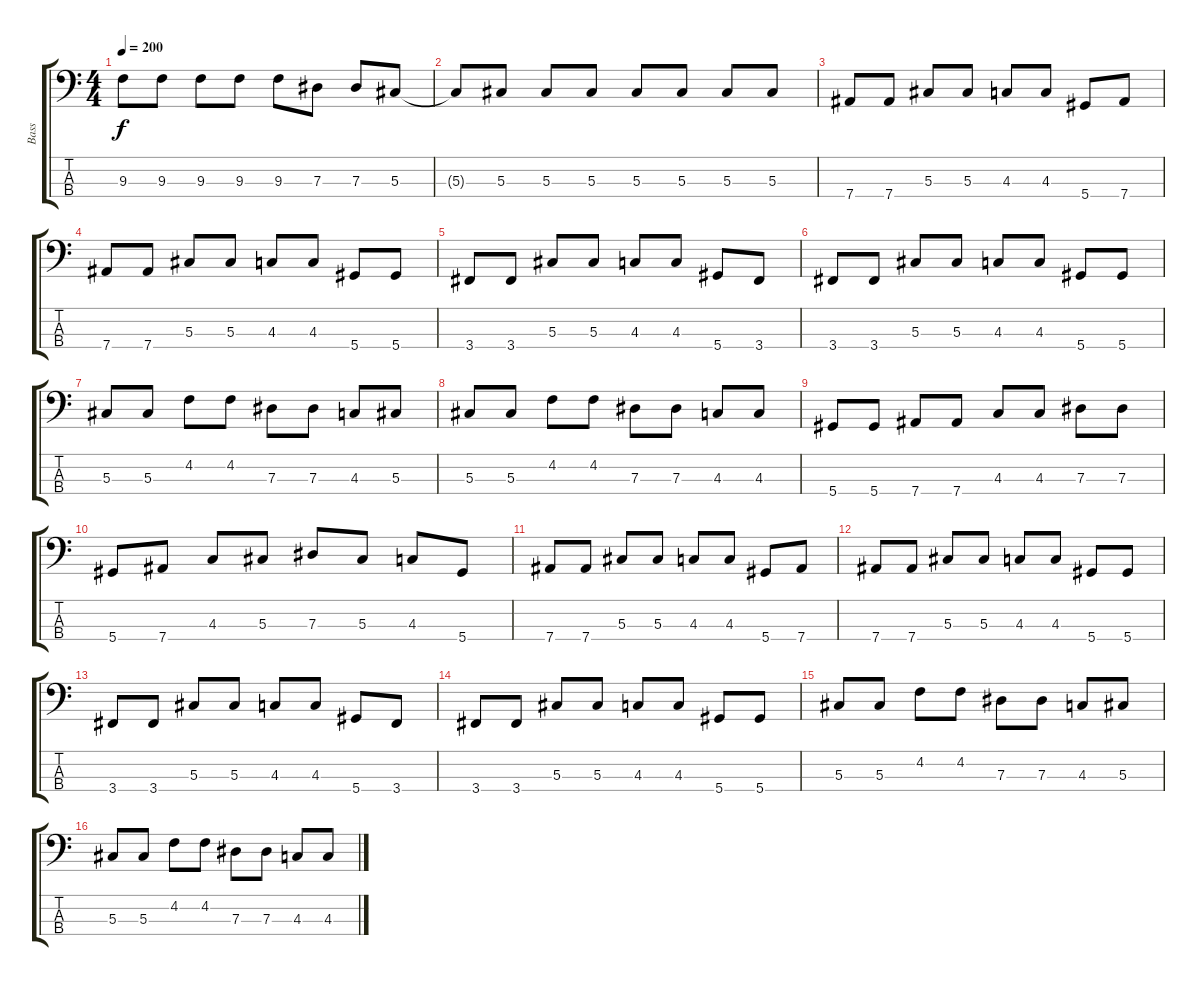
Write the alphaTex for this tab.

\track ("Bass" "Bass") {instrument electricbasspick}
\staff {score tabs}
\tuning (Gb2 Db2 Ab1 Eb1) {hide}
\ts (4 4)
\tempo 200
\clef f4
\ks c
9.3.8{dy f} 9.3.8 9.3.8 9.3.8 9.3.8 7.3.8 7.3.8 5.3.8 |
5.3{t}.8 5.3.8 5.3.8 5.3.8 5.3.8 5.3.8 5.3.8 5.3.8 |
7.4.8 7.4.8 5.3.8 5.3.8 4.3.8 4.3.8 5.4.8 7.4.8 |
7.4.8 7.4.8 5.3.8 5.3.8 4.3.8 4.3.8 5.4.8 5.4.8 |
3.4.8 3.4.8 5.3.8 5.3.8 4.3.8 4.3.8 5.4.8 3.4.8 |
3.4.8 3.4.8 5.3.8 5.3.8 4.3.8 4.3.8 5.4.8 5.4.8 |
5.3.8 5.3.8 4.2.8 4.2.8 7.3.8 7.3.8 4.3.8 5.3.8 |
5.3.8 5.3.8 4.2.8 4.2.8 7.3.8 7.3.8 4.3.8 4.3.8 |
5.4.8 5.4.8 7.4.8 7.4.8 4.3.8 4.3.8 7.3.8 7.3.8 |
5.4.8 7.4.8 4.3.8 5.3.8 7.3.8 5.3.8 4.3.8 5.4.8 |
7.4.8 7.4.8 5.3.8 5.3.8 4.3.8 4.3.8 5.4.8 7.4.8 |
7.4.8 7.4.8 5.3.8 5.3.8 4.3.8 4.3.8 5.4.8 5.4.8 |
3.4.8 3.4.8 5.3.8 5.3.8 4.3.8 4.3.8 5.4.8 3.4.8 |
3.4.8 3.4.8 5.3.8 5.3.8 4.3.8 4.3.8 5.4.8 5.4.8 |
5.3.8 5.3.8 4.2.8 4.2.8 7.3.8 7.3.8 4.3.8 5.3.8 |
5.3.8 5.3.8 4.2.8 4.2.8 7.3.8 7.3.8 4.3.8 4.3.8
